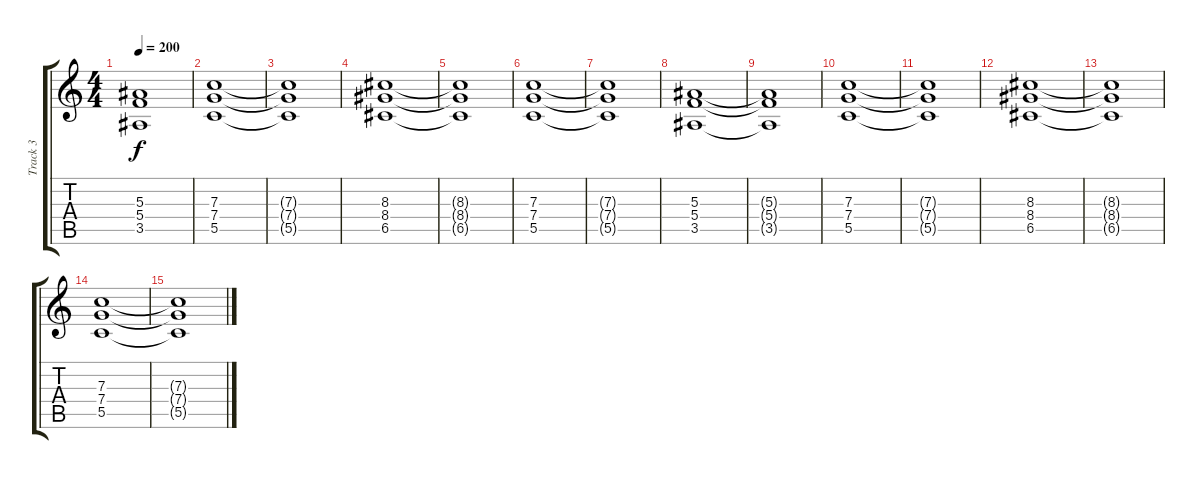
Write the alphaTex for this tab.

\track ("Track 3" "Track 3") {instrument distortionguitar}
\staff {score tabs}
\tuning (D4 A3 F3 C3 G2 C2) {hide}
\ts (4 4)
\tempo 200
\clef g2
\ks c
(5.3{t} 5.4{t} 3.5{t}).1{dy f} |
(7.3 7.4 5.5).1 |
(7.3{t} 7.4{t} 5.5{t}).1 |
(8.3 8.4 6.5).1 |
(8.3{t} 8.4{t} 6.5{t}).1 |
(7.3 7.4 5.5).1 |
(7.3{t} 7.4{t} 5.5{t}).1 |
(5.3 5.4 3.5).1 |
(5.3{t} 5.4{t} 3.5{t}).1 |
(7.3 7.4 5.5).1 |
(7.3{t} 7.4{t} 5.5{t}).1 |
(8.3 8.4 6.5).1 |
(8.3{t} 8.4{t} 6.5{t}).1 |
(7.3 7.4 5.5).1 |
(7.3{t} 7.4{t} 5.5{t}).1
